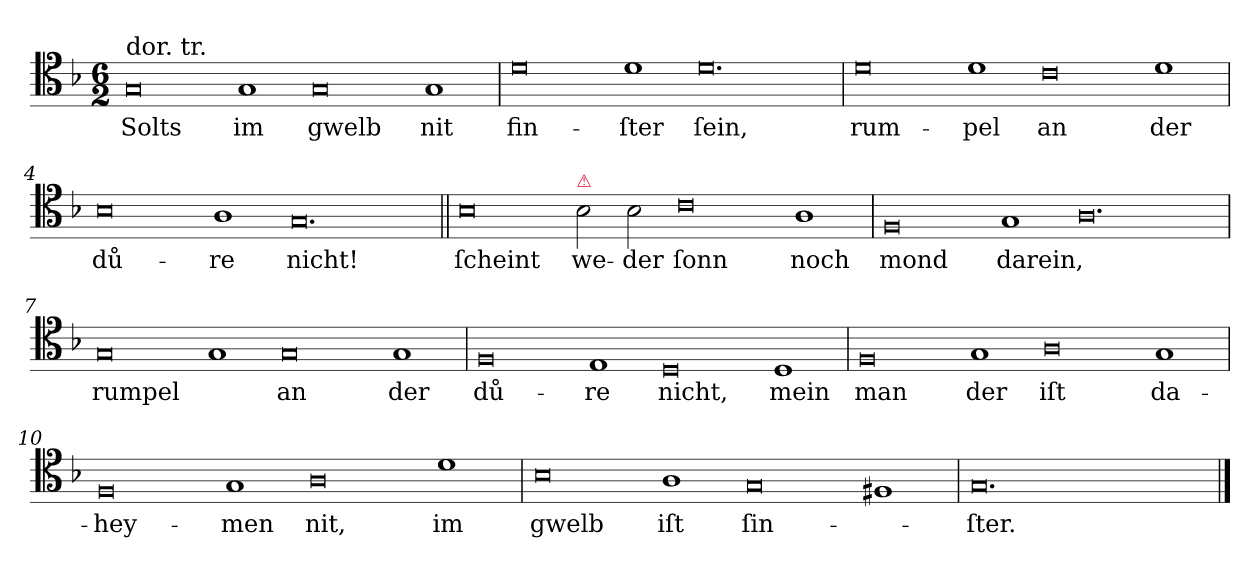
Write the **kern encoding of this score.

**kern	**text
*part1	*part1
*staff1	*staff1
*clefC4	*
*k[b-]	*
*G:dor	*
*M6/2	*
=1	=1
!LO:TX:a:t=dor. tr.	!
!LO:N:vis=0	!
1G	Solts
!LO:N:vis=1	!
2G	im
!LO:N:vis=0	!
1G	gwelb
!LO:N:vis=1	!
2G	nit
=2	=2
!LO:N:vis=0	!
1d	fin-
!LO:N:vis=1	!
2d	-ſter
!LO:N:vis=0.	!
1.d	ſein,
=3	=3
!LO:N:vis=0	!
1d	rum-
!LO:N:vis=1	!
2d	-pel
!LO:N:vis=0	!
1c	an
!LO:N:vis=1	!
2d	der
=4	=4
!LO:N:vis=0	!
1B-	dů-
!LO:N:vis=1	!
2A	-re
!LO:N:vis=0.	!
1.G	nicht!
=5||	=5||
!LO:N:vis=0	!
1B-	ſcheint
!LO:TX:a:color=crimson:t=⚠	!
!LO:N:vis=2	!
4B-	we-
!LO:N:vis=2	!
4B-	-der
!LO:N:vis=0	!
1c	ſonn
!LO:N:vis=1	!
2A	noch
=6	=6
!LO:N:vis=0	!
1F	mond
!LO:N:vis=1	!
2G	darein,
!LO:N:vis=0.	!
1.A	.
=7	=7
!LO:N:vis=0	!
1G	rumpel
!LO:N:vis=1	!
2G	.
!LO:N:vis=0	!
1G	an
!LO:N:vis=1	!
2G	der
=8	=8
!LO:N:vis=0	!
1F	dů-
!LO:N:vis=1	!
2E	-re
!LO:N:vis=0	!
1D	nicht,
!LO:N:vis=1	!
2D	mein
=9	=9
!LO:N:vis=0	!
1F	man
!LO:N:vis=1	!
2G	der
!LO:N:vis=0	!
1A	iſt
!LO:N:vis=1	!
2G	da-
=10	=10
!LO:N:vis=0	!
1F	-hey-
!LO:N:vis=1	!
2G	-men
!LO:N:vis=0	!
1A	nit,
!LO:N:vis=1	!
2d	im
=11	=11
!LO:N:vis=0	!
1B-	gwelb
!LO:N:vis=1	!
2A	iſt
!LO:N:vis=0	!
1G	ſin-
!LO:N:vis=1	!
2F#X	.
=12	=12
0.G/	-ſter.
==	==
*-	*-
